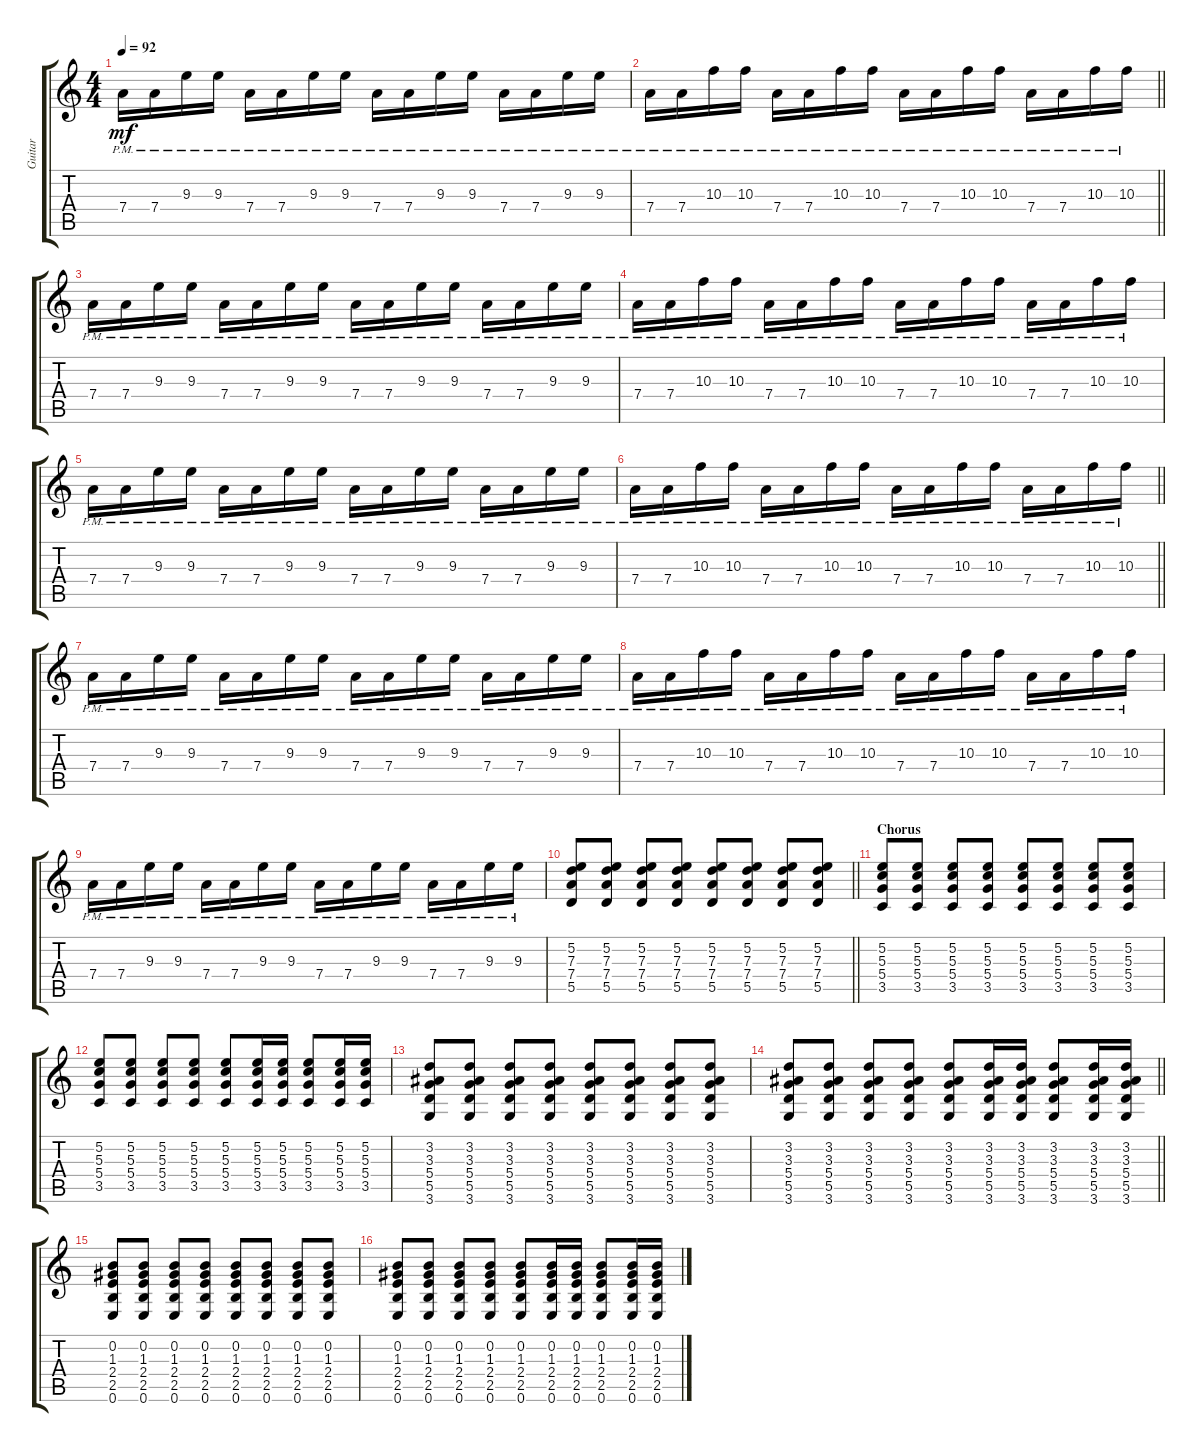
\track ("Guitar" "Guitar") {instrument overdrivenguitar}
\staff {score tabs}
\tuning (E4 B3 G3 D3 A2 E2) {hide}
\ts (4 4)
\tempo 92
\clef g2
\ks c
7.4{pm}.16{dy mf} 7.4{pm}.16 9.3{pm}.16 9.3{pm}.16 7.4{pm}.16 7.4{pm}.16 9.3{pm}.16 9.3{pm}.16 7.4{pm}.16 7.4{pm}.16 9.3{pm}.16 9.3{pm}.16 7.4{pm}.16 7.4{pm}.16 9.3{pm}.16 9.3{pm}.16 |
\barLineRight lightlight
7.4{pm}.16 7.4{pm}.16 10.3{pm}.16 10.3{pm}.16 7.4{pm}.16 7.4{pm}.16 10.3{pm}.16 10.3{pm}.16 7.4{pm}.16 7.4{pm}.16 10.3{pm}.16 10.3{pm}.16 7.4{pm}.16 7.4{pm}.16 10.3{pm}.16 10.3{pm}.16 |
\section ("" "")
7.4{pm}.16 7.4{pm}.16 9.3{pm}.16 9.3{pm}.16 7.4{pm}.16 7.4{pm}.16 9.3{pm}.16 9.3{pm}.16 7.4{pm}.16 7.4{pm}.16 9.3{pm}.16 9.3{pm}.16 7.4{pm}.16 7.4{pm}.16 9.3{pm}.16 9.3{pm}.16 |
7.4{pm}.16 7.4{pm}.16 10.3{pm}.16 10.3{pm}.16 7.4{pm}.16 7.4{pm}.16 10.3{pm}.16 10.3{pm}.16 7.4{pm}.16 7.4{pm}.16 10.3{pm}.16 10.3{pm}.16 7.4{pm}.16 7.4{pm}.16 10.3{pm}.16 10.3{pm}.16 |
7.4{pm}.16 7.4{pm}.16 9.3{pm}.16 9.3{pm}.16 7.4{pm}.16 7.4{pm}.16 9.3{pm}.16 9.3{pm}.16 7.4{pm}.16 7.4{pm}.16 9.3{pm}.16 9.3{pm}.16 7.4{pm}.16 7.4{pm}.16 9.3{pm}.16 9.3{pm}.16 |
\barLineRight lightlight
7.4{pm}.16 7.4{pm}.16 10.3{pm}.16 10.3{pm}.16 7.4{pm}.16 7.4{pm}.16 10.3{pm}.16 10.3{pm}.16 7.4{pm}.16 7.4{pm}.16 10.3{pm}.16 10.3{pm}.16 7.4{pm}.16 7.4{pm}.16 10.3{pm}.16 10.3{pm}.16 |
\section ("" "")
7.4{pm}.16 7.4{pm}.16 9.3{pm}.16 9.3{pm}.16 7.4{pm}.16 7.4{pm}.16 9.3{pm}.16 9.3{pm}.16 7.4{pm}.16 7.4{pm}.16 9.3{pm}.16 9.3{pm}.16 7.4{pm}.16 7.4{pm}.16 9.3{pm}.16 9.3{pm}.16 |
7.4{pm}.16 7.4{pm}.16 10.3{pm}.16 10.3{pm}.16 7.4{pm}.16 7.4{pm}.16 10.3{pm}.16 10.3{pm}.16 7.4{pm}.16 7.4{pm}.16 10.3{pm}.16 10.3{pm}.16 7.4{pm}.16 7.4{pm}.16 10.3{pm}.16 10.3{pm}.16 |
7.4{pm}.16 7.4{pm}.16 9.3{pm}.16 9.3{pm}.16 7.4{pm}.16 7.4{pm}.16 9.3{pm}.16 9.3{pm}.16 7.4{pm}.16 7.4{pm}.16 9.3{pm}.16 9.3{pm}.16 7.4{pm}.16 7.4{pm}.16 9.3{pm}.16 9.3{pm}.16 |
\barLineRight lightlight
(5.2 7.3 7.4 5.5).8 (5.2 7.3 7.4 5.5).8 (5.2 7.3 7.4 5.5).8 (5.2 7.3 7.4 5.5).8 (5.2 7.3 7.4 5.5).8 (5.2 7.3 7.4 5.5).8 (5.2 7.3 7.4 5.5).8 (5.2 7.3 7.4 5.5).8 |
\section ("" "Chorus")
(5.2 5.3 5.4 3.5).8 (5.2 5.3 5.4 3.5).8 (5.2 5.3 5.4 3.5).8 (5.2 5.3 5.4 3.5).8 (5.2 5.3 5.4 3.5).8 (5.2 5.3 5.4 3.5).8 (5.2 5.3 5.4 3.5).8 (5.2 5.3 5.4 3.5).8 |
(5.2 5.3 5.4 3.5).8 (5.2 5.3 5.4 3.5).8 (5.2 5.3 5.4 3.5).8 (5.2 5.3 5.4 3.5).8 (5.2 5.3 5.4 3.5).8 (5.2 5.3 5.4 3.5).16 (5.2 5.3 5.4 3.5).16 (5.2 5.3 5.4 3.5).8 (5.2 5.3 5.4 3.5).16 (5.2 5.3 5.4 3.5).16 |
(3.2 3.3 5.4 5.5 3.6).8 (3.2 3.3 5.4 5.5 3.6).8 (3.2 3.3 5.4 5.5 3.6).8 (3.2 3.3 5.4 5.5 3.6).8 (3.2 3.3 5.4 5.5 3.6).8 (3.2 3.3 5.4 5.5 3.6).8 (3.2 3.3 5.4 5.5 3.6).8 (3.2 3.3 5.4 5.5 3.6).8 |
\barLineRight lightlight
(3.2 3.3 5.4 5.5 3.6).8 (3.2 3.3 5.4 5.5 3.6).8 (3.2 3.3 5.4 5.5 3.6).8 (3.2 3.3 5.4 5.5 3.6).8 (3.2 3.3 5.4 5.5 3.6).8 (3.2 3.3 5.4 5.5 3.6).16 (3.2 3.3 5.4 5.5 3.6).16 (3.2 3.3 5.4 5.5 3.6).8 (3.2 3.3 5.4 5.5 3.6).16 (3.2 3.3 5.4 5.5 3.6).16 |
\section ("" "")
(0.2 1.3 2.4 2.5 0.6).8 (0.2 1.3 2.4 2.5 0.6).8 (0.2 1.3 2.4 2.5 0.6).8 (0.2 1.3 2.4 2.5 0.6).8 (0.2 1.3 2.4 2.5 0.6).8 (0.2 1.3 2.4 2.5 0.6).8 (0.2 1.3 2.4 2.5 0.6).8 (0.2 1.3 2.4 2.5 0.6).8 |
(0.2 1.3 2.4 2.5 0.6).8 (0.2 1.3 2.4 2.5 0.6).8 (0.2 1.3 2.4 2.5 0.6).8 (0.2 1.3 2.4 2.5 0.6).8 (0.2 1.3 2.4 2.5 0.6).8 (0.2 1.3 2.4 2.5 0.6).16 (0.2 1.3 2.4 2.5 0.6).16 (0.2 1.3 2.4 2.5 0.6).8 (0.2 1.3 2.4 2.5 0.6).16 (0.2 1.3 2.4 2.5 0.6).16
